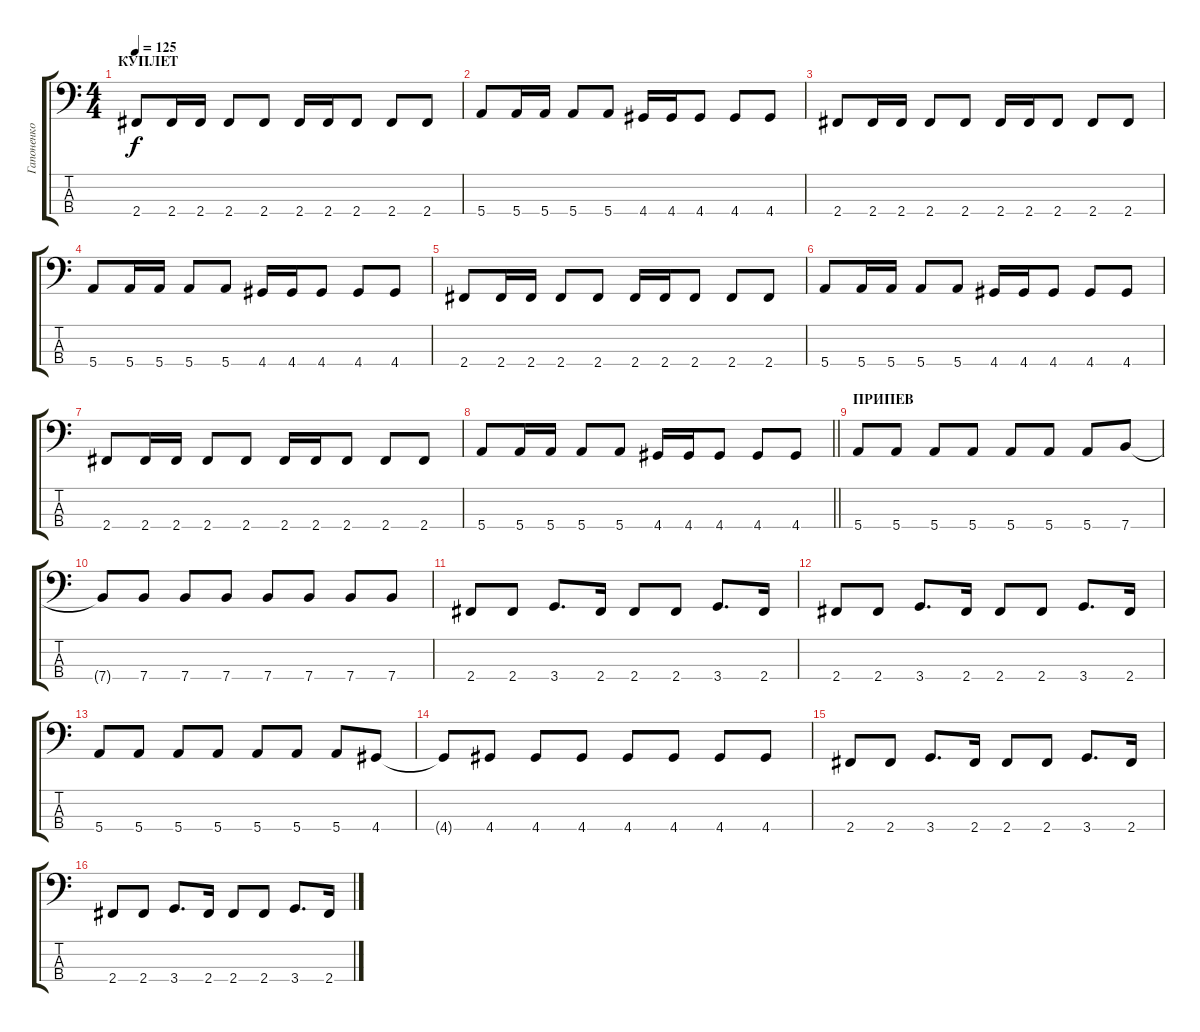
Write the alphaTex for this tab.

\track ("Гапоненко Андрей" "Гапоненко ") {instrument acousticguitarsteel}
\staff {score tabs}
\tuning (G2 D2 A1 E1) {hide}
\ts (4 4)
\section ("" "КУПЛЕТ")
\tempo 125
\clef f4
\ks c
2.4.8{dy f} 2.4.16 2.4.16 2.4.8 2.4.8 2.4.16 2.4.16 2.4.8 2.4.8 2.4.8 |
5.4.8 5.4.16 5.4.16 5.4.8 5.4.8 4.4.16 4.4.16 4.4.8 4.4.8 4.4.8 |
2.4.8 2.4.16 2.4.16 2.4.8 2.4.8 2.4.16 2.4.16 2.4.8 2.4.8 2.4.8 |
5.4.8 5.4.16 5.4.16 5.4.8 5.4.8 4.4.16 4.4.16 4.4.8 4.4.8 4.4.8 |
2.4.8 2.4.16 2.4.16 2.4.8 2.4.8 2.4.16 2.4.16 2.4.8 2.4.8 2.4.8 |
5.4.8 5.4.16 5.4.16 5.4.8 5.4.8 4.4.16 4.4.16 4.4.8 4.4.8 4.4.8 |
2.4.8 2.4.16 2.4.16 2.4.8 2.4.8 2.4.16 2.4.16 2.4.8 2.4.8 2.4.8 |
\barLineRight lightlight
5.4.8 5.4.16 5.4.16 5.4.8 5.4.8 4.4.16 4.4.16 4.4.8 4.4.8 4.4.8 |
\section ("" "ПРИПЕВ")
5.4.8 5.4.8 5.4.8 5.4.8 5.4.8 5.4.8 5.4.8 7.4.8 |
7.4{t}.8 7.4.8 7.4.8 7.4.8 7.4.8 7.4.8 7.4.8 7.4.8 |
2.4.8 2.4.8 3.4.8{d} 2.4.16 2.4.8 2.4.8 3.4.8{d} 2.4.16 |
2.4.8 2.4.8 3.4.8{d} 2.4.16 2.4.8 2.4.8 3.4.8{d} 2.4.16 |
5.4.8 5.4.8 5.4.8 5.4.8 5.4.8 5.4.8 5.4.8 4.4.8 |
4.4{t}.8 4.4.8 4.4.8 4.4.8 4.4.8 4.4.8 4.4.8 4.4.8 |
2.4.8 2.4.8 3.4.8{d} 2.4.16 2.4.8 2.4.8 3.4.8{d} 2.4.16 |
2.4.8 2.4.8 3.4.8{d} 2.4.16 2.4.8 2.4.8 3.4.8{d} 2.4.16
